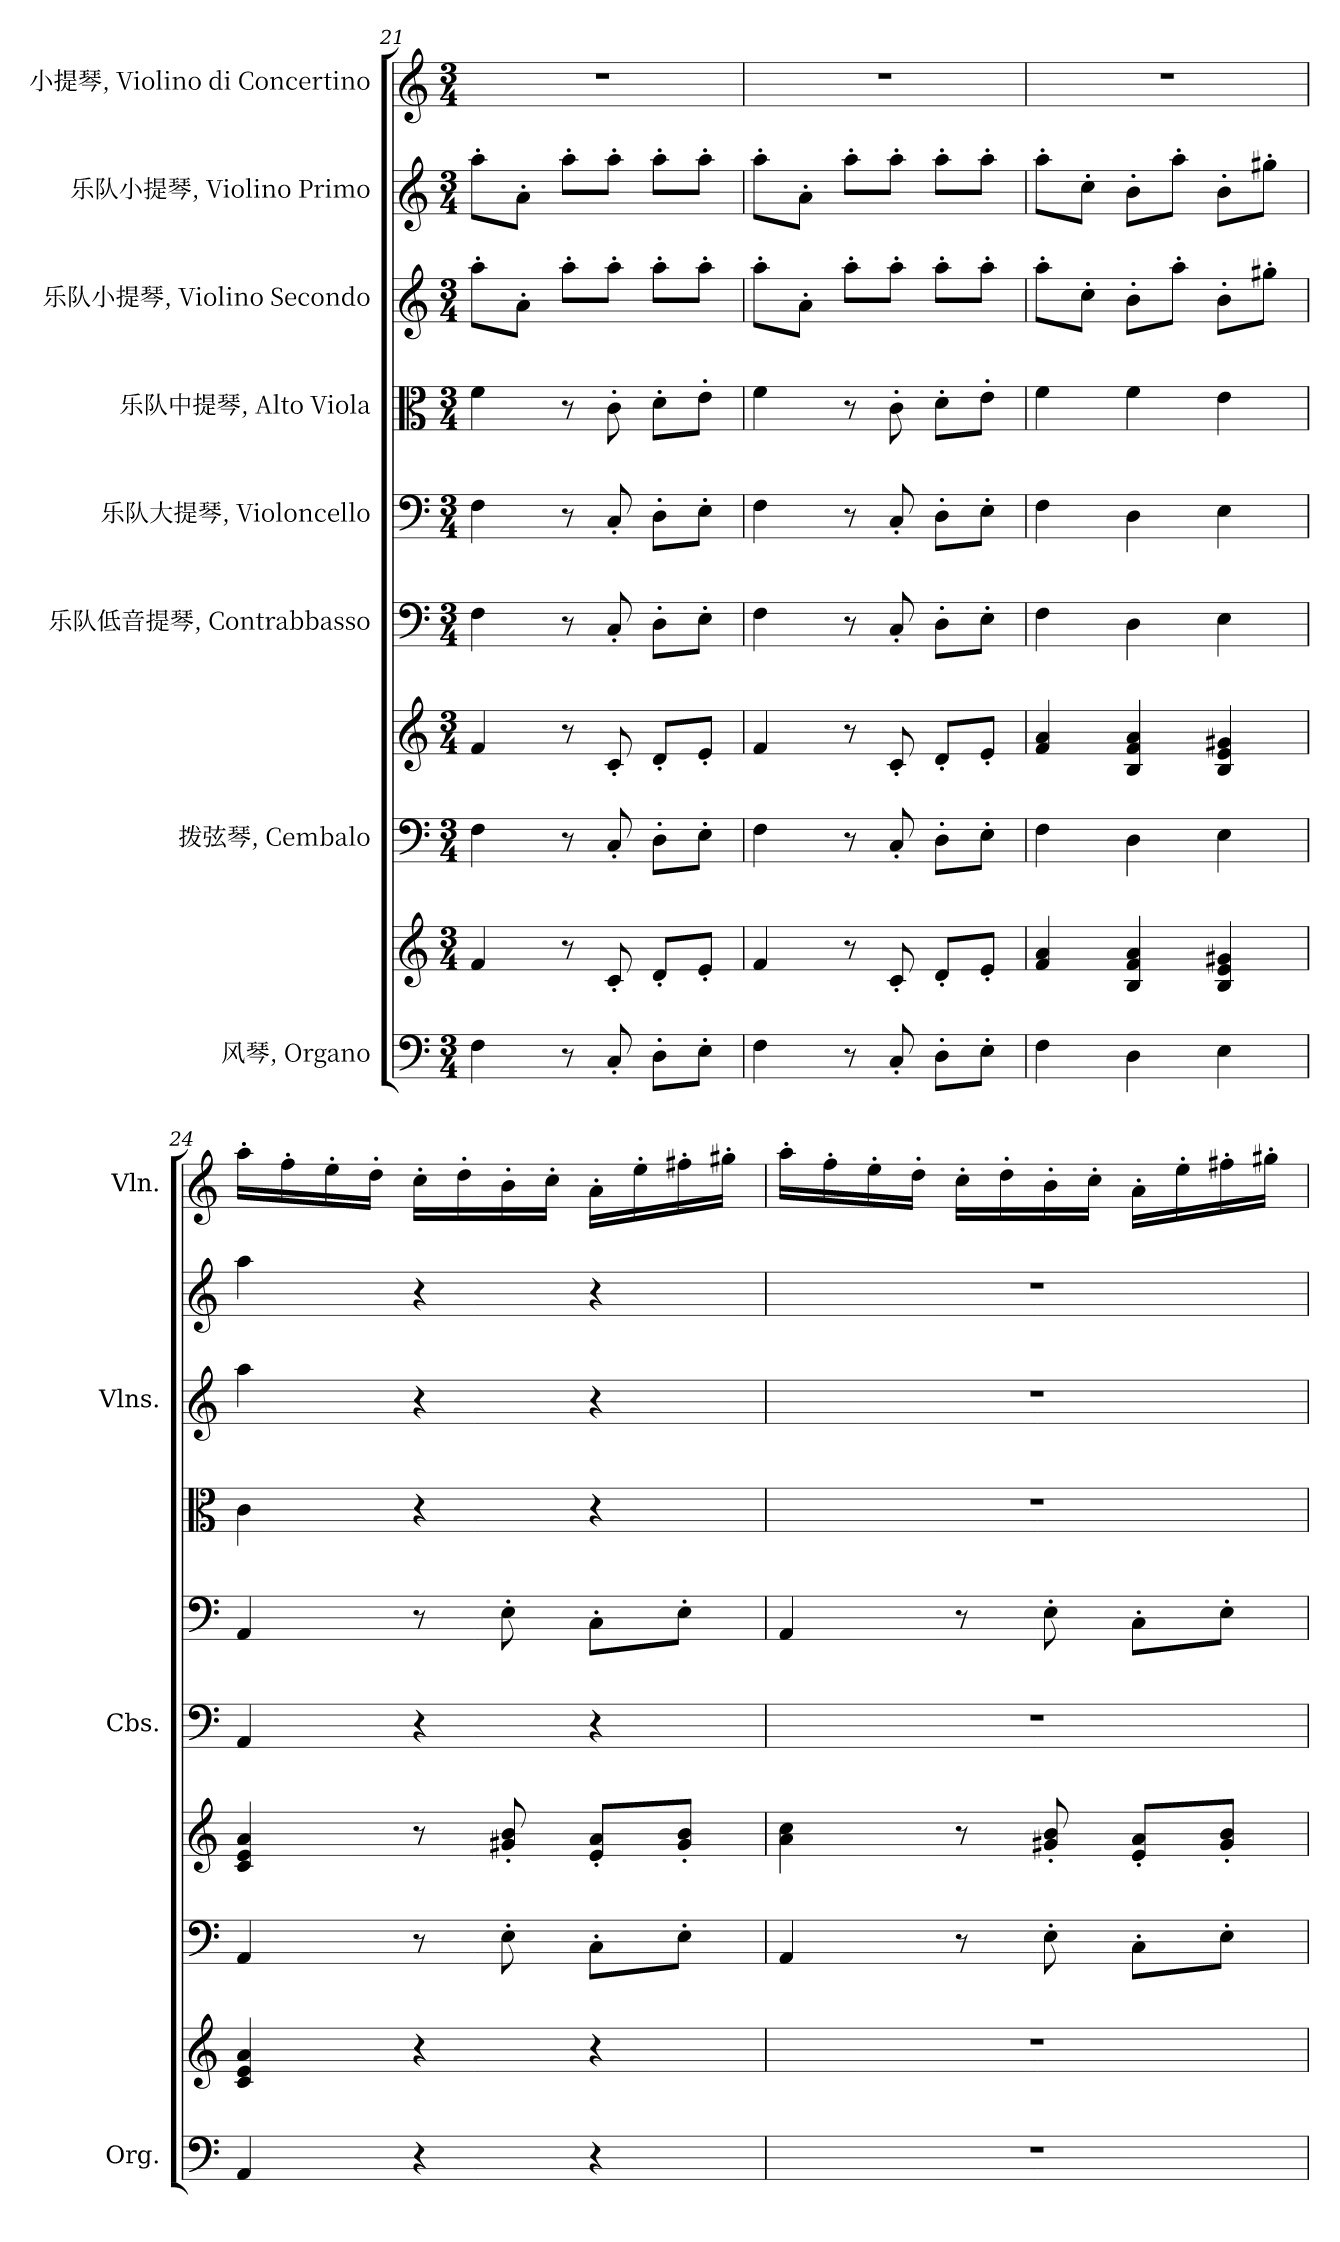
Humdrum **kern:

**kern	**kern	**kern	**kern	**kern	**kern	**kern	**kern	**kern	**kern
*part8	*part8	*part7	*part7	*part6	*part5	*part4	*part3	*part2	*part1
*staff10	*staff9	*staff8	*staff7	*staff6	*staff5	*staff4	*staff3	*staff2	*staff1
*I"风琴, Organo	*	*I"拨弦琴, Cembalo	*	*I"乐队低音提琴, Contrabbasso	*I"乐队大提琴, Violoncello	*I"乐队中提琴, Alto Viola	*I"乐队小提琴, Violino Secondo	*I"乐队小提琴, Violino Primo	*I"小提琴, Violino di Concertino
*I'Org.	*	*	*	*I'Cbs.	*	*	*I'Vlns.	*	*I'Vln.
!!LO:PB:g=z
*clefF4	*clefG2	*clefF4	*clefG2	*clefF4	*clefF4	*clefC3	*clefG2	*clefG2	*clefG2
*	*	*	*	*ITrd7c12	*	*	*	*	*
*k[]	*k[]	*k[]	*k[]	*k[]	*k[]	*k[]	*k[]	*k[]	*k[]
*M3/4	*M3/4	*M3/4	*M3/4	*M3/4	*M3/4	*M3/4	*M3/4	*M3/4	*M3/4
=21	=21	=21	=21	=21	=21	=21	=21	=21	=21
4F\	4f/	4F\	4f/	4FF\	4F\	4f\	8aa'\L	8aa'\L	2.r
.	.	.	.	.	.	.	8a'\J	8a'\J	.
8r	8r	8r	8r	8r	8r	8r	8aa'\L	8aa'\L	.
8C'/	8c'/	8C'/	8c'/	8CC'/	8C'/	8c'\	8aa'\J	8aa'\J	.
8D'\L	8d'/L	8D'\L	8d'/L	8DD'\L	8D'\L	8d'\L	8aa'\L	8aa'\L	.
8E'\J	8e'/J	8E'\J	8e'/J	8EE'\J	8E'\J	8e'\J	8aa'\J	8aa'\J	.
=22	=22	=22	=22	=22	=22	=22	=22	=22	=22
4F\	4f/	4F\	4f/	4FF\	4F\	4f\	8aa'\L	8aa'\L	2.r
.	.	.	.	.	.	.	8a'\J	8a'\J	.
8r	8r	8r	8r	8r	8r	8r	8aa'\L	8aa'\L	.
8C'/	8c'/	8C'/	8c'/	8CC'/	8C'/	8c'\	8aa'\J	8aa'\J	.
8D'\L	8d'/L	8D'\L	8d'/L	8DD'\L	8D'\L	8d'\L	8aa'\L	8aa'\L	.
8E'\J	8e'/J	8E'\J	8e'/J	8EE'\J	8E'\J	8e'\J	8aa'\J	8aa'\J	.
=23	=23	=23	=23	=23	=23	=23	=23	=23	=23
4F\	4f/ 4a/	4F\	4f/ 4a/	4FF\	4F\	4f\	8aa'\L	8aa'\L	2.r
.	.	.	.	.	.	.	8cc'\J	8cc'\J	.
4D\	4B/ 4f/ 4a/	4D\	4B/ 4f/ 4a/	4DD\	4D\	4f\	8b'\L	8b'\L	.
.	.	.	.	.	.	.	8aa'\J	8aa'\J	.
4E\	4B/ 4e/ 4g#X/	4E\	4B/ 4e/ 4g#X/	4EE\	4E\	4e\	8b'\L	8b'\L	.
.	.	.	.	.	.	.	8gg#X'\J	8gg#X'\J	.
=24	=24	=24	=24	=24	=24	=24	=24	=24	=24
4AA/	4c/ 4e/ 4a/	4AA/	4c/ 4e/ 4a/	4AAA/	4AA/	4c\	4aa\	4aa\	16aa'\LL
.	.	.	.	.	.	.	.	.	16ff'\
.	.	.	.	.	.	.	.	.	16ee'\
.	.	.	.	.	.	.	.	.	16dd'\JJ
4r	4r	8r	8r	4r	8r	4r	4r	4r	16cc'\LL
.	.	.	.	.	.	.	.	.	16dd'\
.	.	8E'\	8g#X/' 8b/'	.	8E'\	.	.	.	16b'\
.	.	.	.	.	.	.	.	.	16cc'\JJ
4r	4r	8C'\L	8e/' 8a/'L	4r	8C'\L	4r	4r	4r	16a'\LL
.	.	.	.	.	.	.	.	.	16ee'\
.	.	8E'\J	8g#/' 8b/'J	.	8E'\J	.	.	.	16ff#X'\
.	.	.	.	.	.	.	.	.	16gg#X'\JJ
!!LO:PB:g=z
=25	=25	=25	=25	=25	=25	=25	=25	=25	=25
2.r	2.r	4AA/	4a\ 4cc\	2.r	4AA/	2.r	2.r	2.r	16aa'\LL
.	.	.	.	.	.	.	.	.	16ff'\
.	.	.	.	.	.	.	.	.	16ee'\
.	.	.	.	.	.	.	.	.	16dd'\JJ
.	.	8r	8r	.	8r	.	.	.	16cc'\LL
.	.	.	.	.	.	.	.	.	16dd'\
.	.	8E'\	8g#X/' 8b/'	.	8E'\	.	.	.	16b'\
.	.	.	.	.	.	.	.	.	16cc'\JJ
.	.	8C'\L	8e/' 8a/'L	.	8C'\L	.	.	.	16a'\LL
.	.	.	.	.	.	.	.	.	16ee'\
.	.	8E'\J	8g#/' 8b/'J	.	8E'\J	.	.	.	16ff#X'\
.	.	.	.	.	.	.	.	.	16gg#X'\JJ
=	=	=	=	=	=	=	=	=	=
*-	*-	*-	*-	*-	*-	*-	*-	*-	*-
